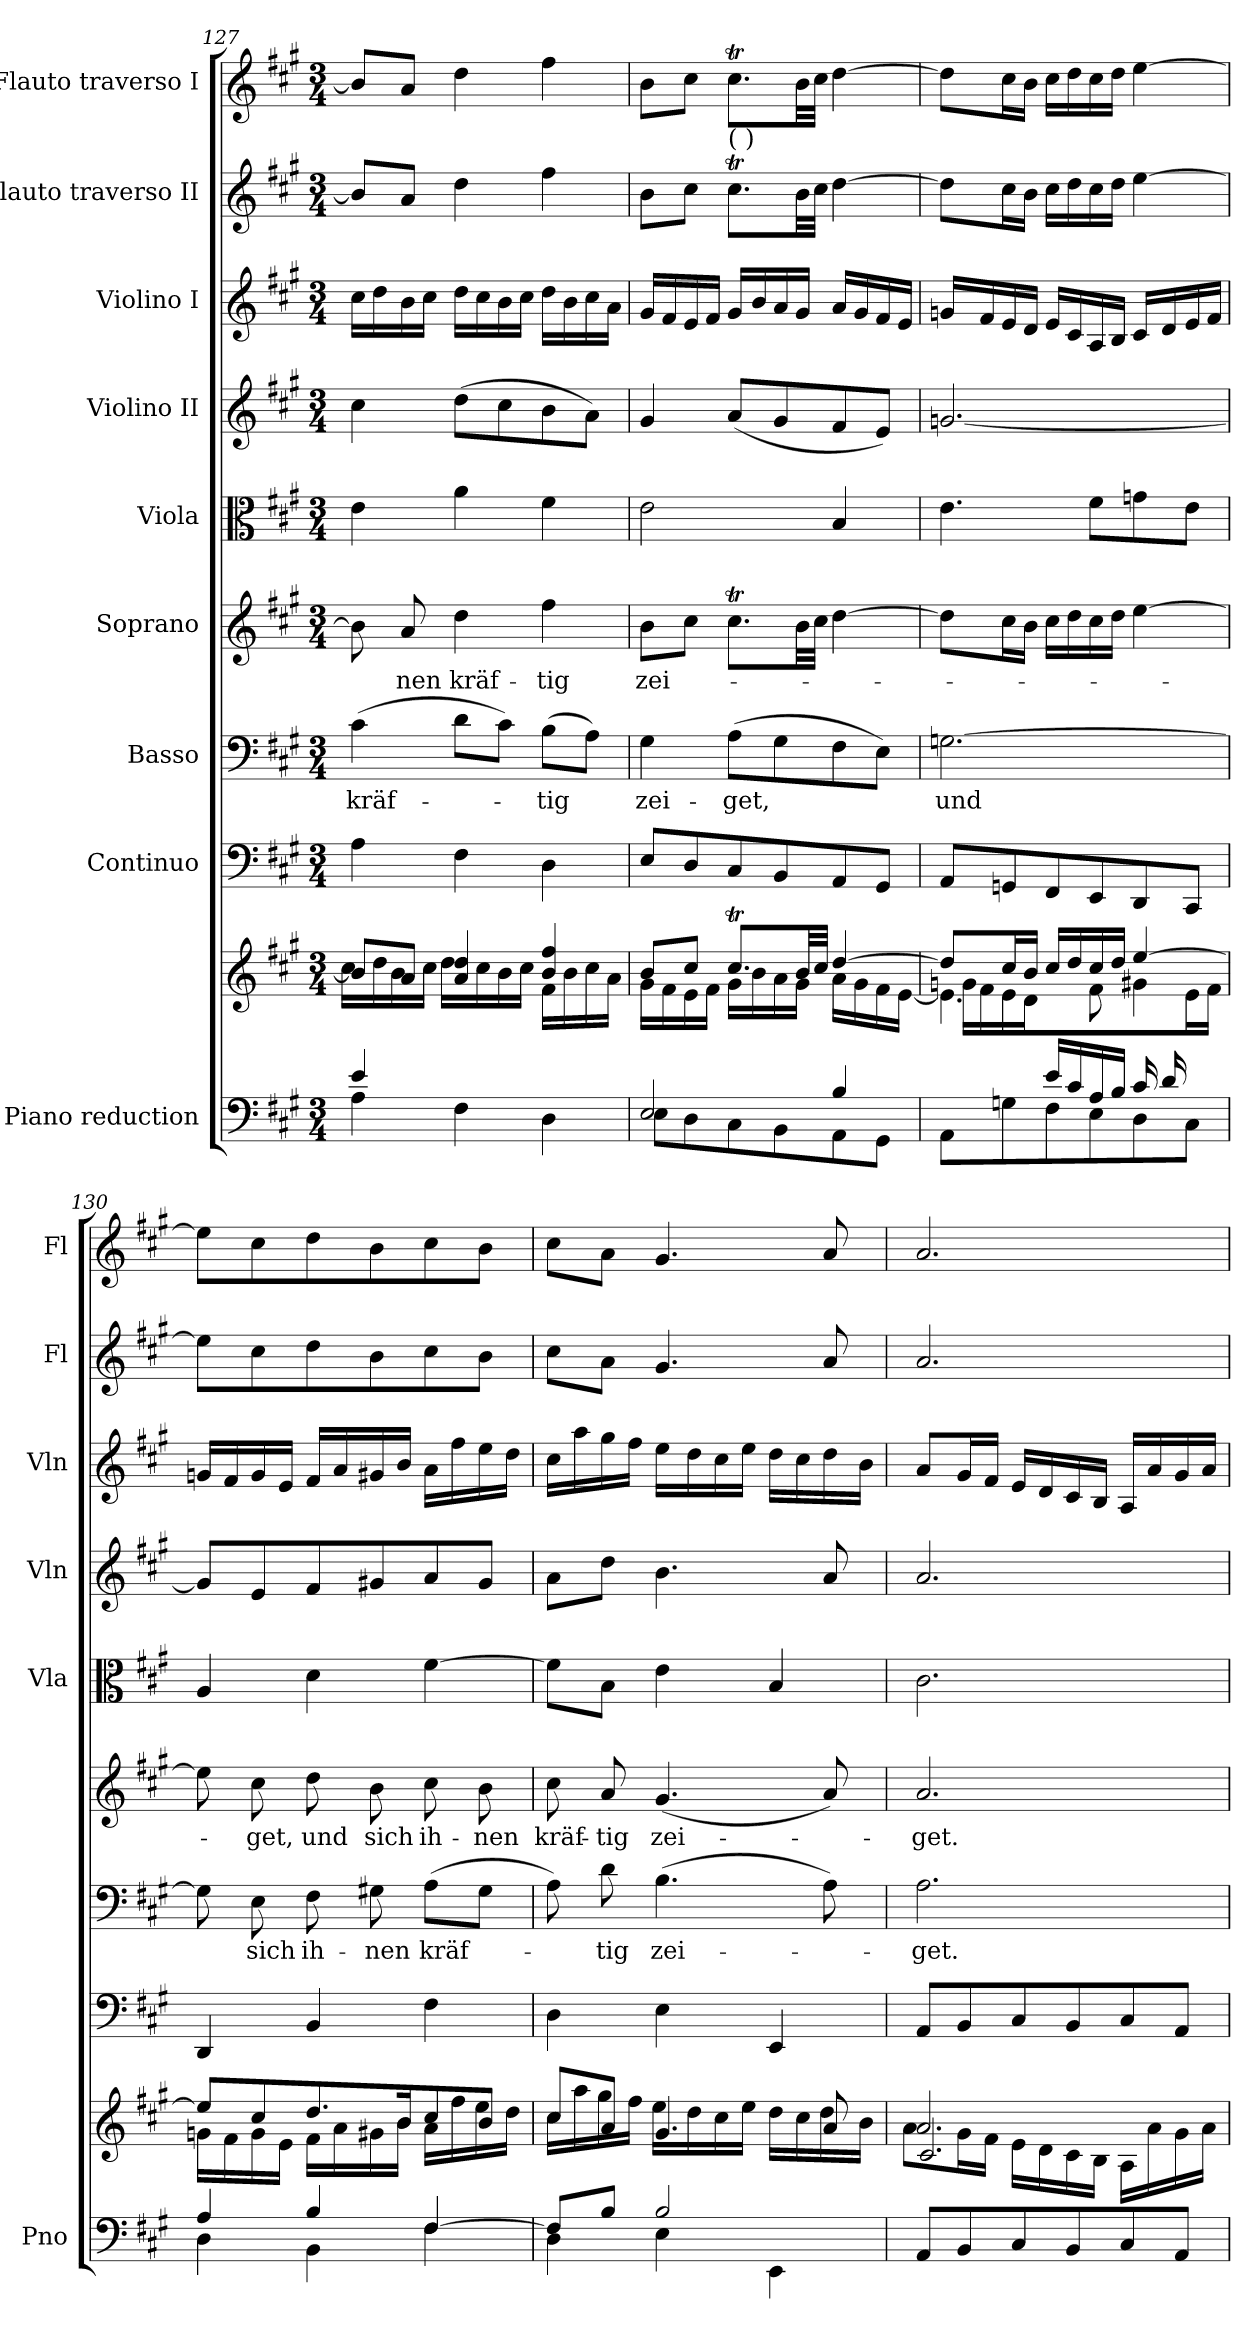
**kern	**kern	**kern	**kern	**text	**kern	**text	**kern	**kern	**kern	**kern	**kern
*part9	*part9	*part8	*part7	*part7	*part6	*part6	*part5	*part4	*part3	*part2	*part1
*staff10	*staff9	*staff8	*staff7	*staff7	*staff6	*staff6	*staff5	*staff4	*staff3	*staff2	*staff1
*I"Piano reduction	*	*I"Continuo	*I"Basso	*	*I"Soprano	*	*I"Viola	*I"Violino II	*I"Violino I	*I"Flauto traverso II	*I"Flauto traverso I
*I'Pno	*	*	*	*	*	*	*I'Vla	*I'Vln	*I'Vln	*I'Fl	*I'Fl
!!LO:LB:g=z
*clefF4	*clefG2	*clefF4	*clefF4	*	*clefG2	*	*clefC3	*clefG2	*clefG2	*clefG2	*clefG2
*k[f#c#g#]	*k[f#c#g#]	*k[f#c#g#]	*k[f#c#g#]	*	*k[f#c#g#]	*	*k[f#c#g#]	*k[f#c#g#]	*k[f#c#g#]	*k[f#c#g#]	*k[f#c#g#]
*M3/4	*M3/4	*M3/4	*M3/4	*	*M3/4	*	*M3/4	*M3/4	*M3/4	*M3/4	*M3/4
=127	=127	=127	=127	=127	=127	=127	=127	=127	=127	=127	=127
*^	*^	*	*	*	*	*	*	*	*	*	*
!	!	!	!	!	!	!LO:LY:b	!	!	!	!	!	!	!
4e/	4A\	8b/L]	16cc#\LL	4A\	(4c#\	kräf-	8b\]	.	4e\	4cc#\	16cc#\LL	8b/L]	8b/L]
.	.	.	16dd\	.	.	.	.	.	.	.	16dd\	.	.
!	!	!	!	!	!	!	!	!LO:LY:b	!	!	!	!	!
.	.	8a/J	16b\	.	.	.	8a/	-nen	.	.	16b\	8a/J	8a/J
.	.	.	16cc#\JJ	.	.	.	.	.	.	.	16cc#\JJ	.	.
!	!	!	!	!	!	!	!	!LO:LY:b	!	!	!	!	!
2ryy	4F#\	4a/ 4dd/	16dd\LL	4F#\	8d\L	.	4dd\	kräf-	4a\	(8dd\L	16dd\LL	4dd\	4dd\
.	.	.	16cc#\	.	.	.	.	.	.	.	16cc#\	.	.
.	.	.	16b\	.	8c#\J)	.	.	.	.	8cc#\	16b\	.	.
.	.	.	16cc#\JJ	.	.	.	.	.	.	.	16cc#\JJ	.	.
!	!	!	!	!	!	!LO:LY:b	!	!LO:LY:b	!	!	!	!	!
.	4D\	4b/ 4ff#/	16f#\LL	4D\	(8B\L	-tig	4ff#\	-tig	4f#\	8b\	16dd\LL	4ff#\	4ff#\
.	.	.	16b\	.	.	.	.	.	.	.	16b\	.	.
.	.	.	16cc#\	.	8A\J)	.	.	.	.	8a\J)	16cc#\	.	.
.	.	.	16a\JJ	.	.	.	.	.	.	.	16a\JJ	.	.
=128	=128	=128	=128	=128	=128	=128	=128	=128	=128	=128	=128	=128	=128
!	!	!	!	!	!	!LO:LY:b	!	!LO:LY:b	!	!	!	!	!
2E/	8E\L	8b/L	16g#\LL	8E/L	4G#\	zei-	8b\L	zei-	2e\	4g#/	16g#/LL	8b\L	8b\L
.	.	.	16f#\	.	.	.	.	.	.	.	16f#/	.	.
.	8D\	8cc#/J	16e\	8D/	.	.	8cc#\J	.	.	.	16e/	8cc#\J	8cc#\J
.	.	.	16f#\JJ	.	.	.	.	.	.	.	16f#/JJ	.	.
!	!	!	!	!	!	!	!	!	!	!	!	!LO:TX:a:t=(    )	!
!	!	!	!	!	!	!LO:LY:b	!	!	!	!	!	!	!
.	8C#\	8.cc#t/L	16g#\LL	8C#/	(8A\L	-get,	8.cc#t\L	.	.	(8a/L	16g#/LL	8.cc#t\L	8.cc#t\L
.	.	.	16b\	.	.	.	.	.	.	.	16b/	.	.
.	8BB\	.	16a\	8BB/	8G#\	.	.	.	.	8g#/	16a/	.	.
.	.	32b/LL	16g#\JJ	.	.	.	32b\LL	.	.	.	16g#/JJ	32b\LL	32b\LL
.	.	32cc#/JJJ	.	.	.	.	32cc#\JJJ	.	.	.	.	32cc#\JJJ	32cc#\JJJ
4B/	8AA\	[4dd/	16a\LL	8AA/	8F#\	.	[4dd\	.	4B/	8f#/	16a/LL	[4dd\	[4dd\
.	.	.	16g#\	.	.	.	.	.	.	.	16g#/	.	.
.	8GG#\J	.	16f#\	8GG#/J	8E\J)	.	.	.	.	8e/J)	16f#/	.	.
.	.	.	[16e\JJ	.	.	.	.	.	.	.	16e/JJ	.	.
=129	=129	=129	=129	=129	=129	=129	=129	=129	=129	=129	=129	=129	=129
*	*	*	*^	*	*	*	*	*	*	*	*	*	*
!	!	!	!	!	!	!	!LO:LY:b	!	!	!	!	!	!	!
4ryy	8AA\L	8dd/L]	4.e\]	16gn\LL	8AA/L	[2.Gn\	und	8dd\L]	.	4.e\	[2.gn/	16gn/LL	8dd\L]	8dd\L]
.	.	.	.	16f#\	.	.	.	.	.	.	.	16f#/	.	.
.	8Gn\	16cc#/L	.	16e\	8GGn/	.	.	16cc#\L	.	.	.	16e/	16cc#\L	16cc#\L
.	.	16b/JJ	.	16d\JJ	.	.	.	16b\JJ	.	.	.	16d/JJ	16b\JJ	16b\JJ
16e/LL	8F#\	16cc#/LL	.	4.ryy	8FF#/	.	.	16cc#\LL	.	.	.	16e/LL	16cc#\LL	16cc#\LL
16c#/	.	16dd/	.	.	.	.	.	16dd\	.	.	.	16c#/	16dd\	16dd\
16A/	8E\	16cc#/	8f#\	.	8EE/	.	.	16cc#\	.	8f#\L	.	16A/	16cc#\	16cc#\
16B/JJ	.	16dd/JJ	.	.	.	.	.	16dd\JJ	.	.	.	16B/JJ	16dd\JJ	16dd\JJ
16c#/LL	8D\	[4ee/	4g#X\	.	8DD/	.	.	[4ee\	.	8gn\	.	16c#/LL	[4ee\	[4ee\
16d/	.	.	.	.	.	.	.	.	.	.	.	16d/	.	.
8ryy	8C#\J	.	.	16e\	8CC#/J	.	.	.	.	8e\J	.	16e/	.	.
.	.	.	.	16f#\JJ	.	.	.	.	.	.	.	16f#/JJ	.	.
*	*	*	*v	*v	*	*	*	*	*	*	*	*	*	*
=130	=130	=130	=130	=130	=130	=130	=130	=130	=130	=130	=130	=130	=130
4A/	4D\	8ee/L]	16gn\LL	4DD/	8G\]	.	8ee\]	.	4A/	8g/L]	16gn/LL	8ee\L]	8ee\L]
.	.	.	16f#\	.	.	.	.	.	.	.	16f#/	.	.
!	!	!	!	!	!	!LO:LY:b	!	!LO:LY:b	!	!	!	!	!
.	.	8cc#/	16g\	.	8E\	sich	8cc#\	-get,	.	8e/	16g/	8cc#\	8cc#\
.	.	.	16e\JJ	.	.	.	.	.	.	.	16e/JJ	.	.
!	!	!	!	!	!	!LO:LY:b	!	!LO:LY:b	!	!	!	!	!
4B/	4BB\	8.dd/	16f#\LL	4BB/	8F#\	ih-	8dd\	und	4d\	8f#/	16f#/LL	8dd\	8dd\
.	.	.	16a\	.	.	.	.	.	.	.	16a/	.	.
!	!	!	!	!	!	!LO:LY:b	!	!LO:LY:b	!	!	!	!	!
.	.	.	16g#X\	.	8G#X\	-nen	8b\	sich	.	8g#X/	16g#X/	8b\	8b\
.	.	16b/K	16b\JJ	.	.	.	.	.	.	.	16b/JJ	.	.
!	!	!	!	!	!	!LO:LY:b	!	!LO:LY:b	!	!	!	!	!
[4F#/	4F#\	8cc#/	16a\LL	4F#\	(8A\L	kräf-	8cc#\	ih-	[4f#\	8a/	16a\LL	8cc#\	8cc#\
.	.	.	16ff#\	.	.	.	.	.	.	.	16ff#\	.	.
!	!	!	!	!	!	!	!	!LO:LY:b	!	!	!	!	!
.	.	8b/J	16ee\	.	8G#\J	.	8b\	-nen	.	8g#/J	16ee\	8b\J	8b\J
.	.	.	16dd\JJ	.	.	.	.	.	.	.	16dd\JJ	.	.
=131	=131	=131	=131	=131	=131	=131	=131	=131	=131	=131	=131	=131	=131
!	!	!	!	!	!	!	!	!LO:LY:b	!	!	!	!	!
8F#/L]	4D\	8cc#/L	16cc#\LL	4D\	8A\)	.	8cc#\	kräf-	8f#\L]	8a\L	16cc#\LL	8cc#\L	8cc#\L
.	.	.	16aa\	.	.	.	.	.	.	.	16aa\	.	.
!	!	!	!	!	!	!LO:LY:b	!	!LO:LY:b	!	!	!	!	!
8B/J	.	8a/J	16gg#\	.	8d\	-tig	8a/	-tig	8B\J	8dd\J	16gg#\	8a\J	8a\J
.	.	.	16ff#\JJ	.	.	.	.	.	.	.	16ff#\JJ	.	.
!	!	!	!	!	!	!LO:LY:b	!	!LO:LY:b	!	!	!	!	!
2B/	4E\	4.g#/	16ee\LL	4E\	(4.B\	zei-	(4.g#/	zei-	4e\	4.b\	16ee\LL	4.g#/	4.g#/
.	.	.	16dd\	.	.	.	.	.	.	.	16dd\	.	.
.	.	.	16cc#\	.	.	.	.	.	.	.	16cc#\	.	.
.	.	.	16ee\JJ	.	.	.	.	.	.	.	16ee\JJ	.	.
.	4EE\	.	16dd\LL	4EE/	.	.	.	.	4B/	.	16dd\LL	.	.
.	.	.	16cc#\	.	.	.	.	.	.	.	16cc#\	.	.
.	.	8a/	16dd\	.	8A\)	.	8a/)	.	.	8a/	16dd\	8a/	8a/
.	.	.	16b\JJ	.	.	.	.	.	.	.	16b\JJ	.	.
*v	*v	*	*	*	*	*	*	*	*	*	*	*	*
!!LO:PB:g=z
=132	=132	=132	=132	=132	=132	=132	=132	=132	=132	=132	=132	=132
*	*	*^	*	*	*	*	*	*	*	*	*	*
!	!	!	!	!	!	!LO:LY:b	!	!LO:LY:b	!	!	!	!	!
8AA/L	2.a/	8a\L	2.c#/	8AA/L	2.A\	-get.	2.a/	-get.	2.c#\	2.a/	8a/L	2.a/	2.a/
8BB/	.	16g#\L	.	8BB/	.	.	.	.	.	.	16g#/L	.	.
.	.	16f#\JJ	.	.	.	.	.	.	.	.	16f#/JJ	.	.
8C#/	.	16e\LL	.	8C#/	.	.	.	.	.	.	16e/LL	.	.
.	.	16d\	.	.	.	.	.	.	.	.	16d/	.	.
8BB/	.	16c#\	.	8BB/	.	.	.	.	.	.	16c#/	.	.
.	.	16B\JJ	.	.	.	.	.	.	.	.	16B/JJ	.	.
8C#/	.	16A\LL	.	8C#/	.	.	.	.	.	.	16A/LL	.	.
.	.	16a\	.	.	.	.	.	.	.	.	16a/	.	.
8AA/J	.	16g#\	.	8AA/J	.	.	.	.	.	.	16g#/	.	.
.	.	16a\JJ	.	.	.	.	.	.	.	.	16a/JJ	.	.
*	*v	*v	*v	*	*	*	*	*	*	*	*	*	*
=	=	=	=	=	=	=	=	=	=	=	=
*-	*-	*-	*-	*-	*-	*-	*-	*-	*-	*-	*-
